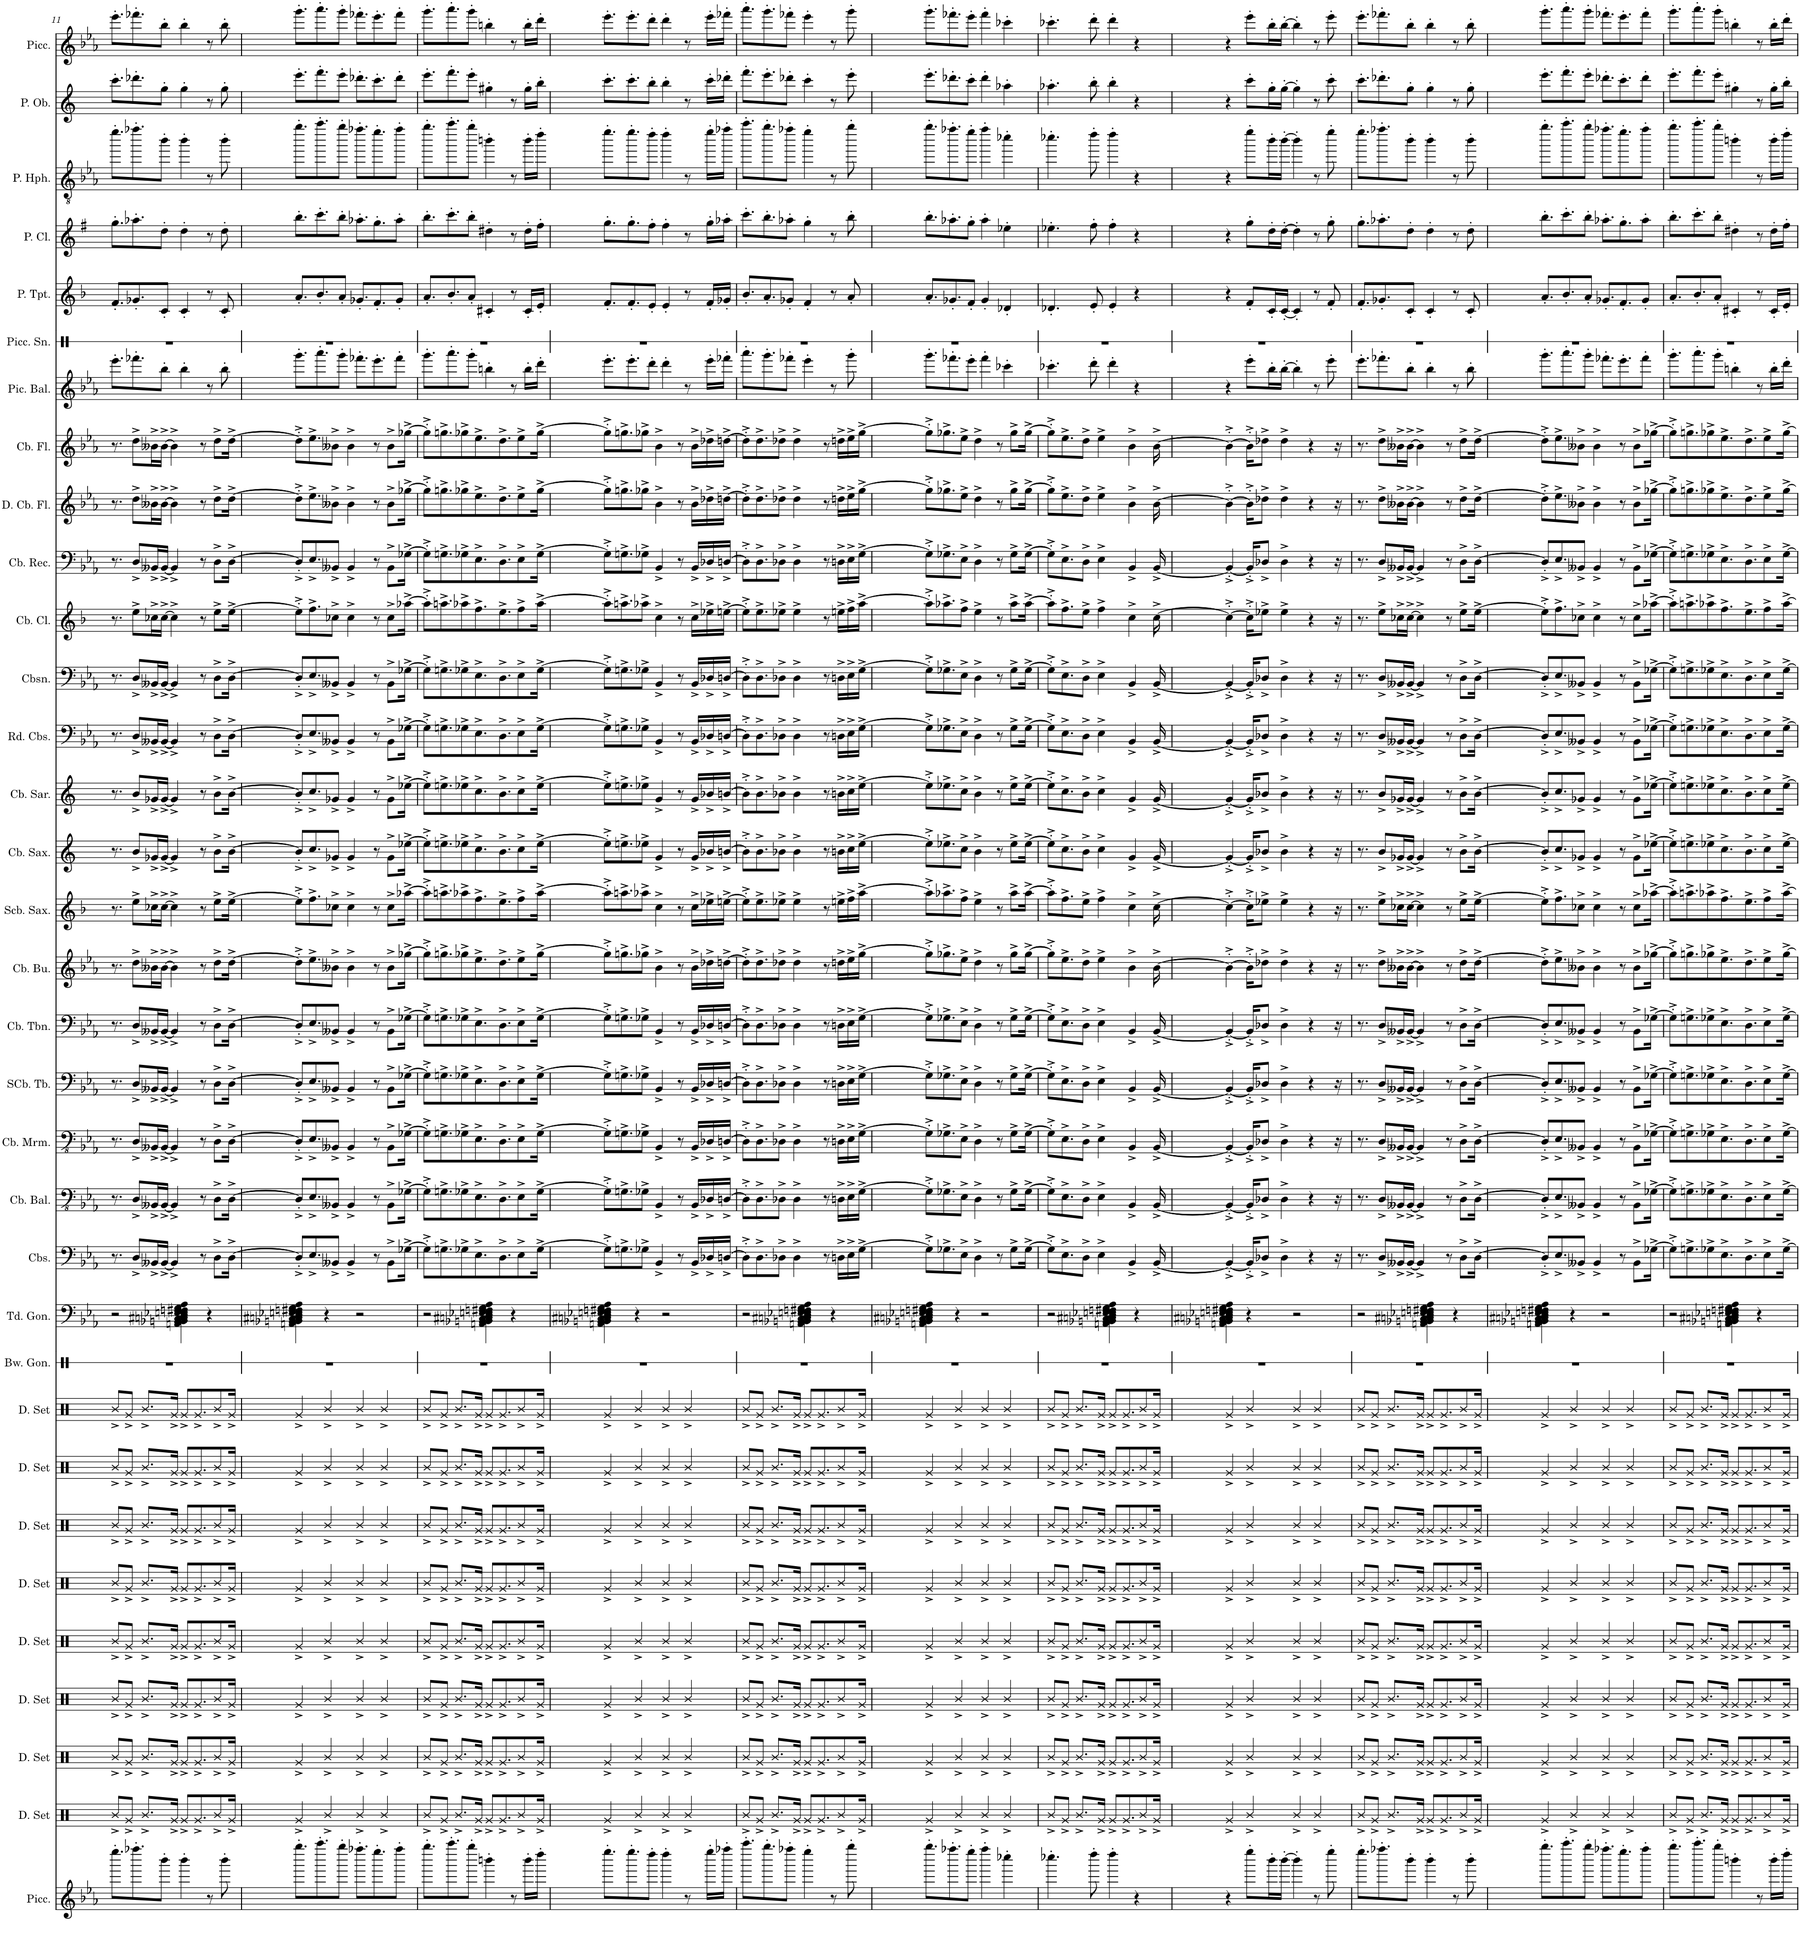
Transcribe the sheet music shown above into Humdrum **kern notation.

**kern	**kern	**kern	**kern	**kern	**kern	**kern	**kern	**kern	**kern	**kern	**kern	**kern	**kern	**kern	**kern	**kern	**kern	**kern	**kern	**kern	**kern	**kern	**kern	**kern	**kern	**kern	**kern	**kern	**kern	**kern	**kern	**kern
*part33	*part32	*part31	*part30	*part29	*part28	*part27	*part26	*part25	*part24	*part23	*part22	*part21	*part20	*part19	*part18	*part17	*part16	*part15	*part14	*part13	*part12	*part11	*part10	*part9	*part8	*part7	*part6	*part5	*part4	*part3	*part2	*part1
*staff33	*staff32	*staff31	*staff30	*staff29	*staff28	*staff27	*staff26	*staff25	*staff24	*staff23	*staff22	*staff21	*staff20	*staff19	*staff18	*staff17	*staff16	*staff15	*staff14	*staff13	*staff12	*staff11	*staff10	*staff9	*staff8	*staff7	*staff6	*staff5	*staff4	*staff3	*staff2	*staff1
*I"Piccolo	*I"Drumset	*I"Drumset	*I"Drumset	*I"Drumset	*I"Drumset	*I"Drumset	*I"Drumset	*I"Drumset	*I"Bowl Gongs	*I"Tuned Gongs	*I"Contrabasses	*I"Contrabass Balalaika	*I"Contrabass Marimba	*I"Sub-Contrabass Tuba	*I"Contrabass Trombone	*I"Contrabass Bugle	*I"Subcontrabass Saxophone	*I"Contrabass Saxophone	*I"Contrabass Sarrusophone	*I"Reed Contrabass	*I"Contrabassoon	*I"Contrabass Clarinet	*I"Contrabass Recorder	*I"Double Contrabass Flute	*I"Contrabass Flute	*I"Piccolo Balalaika	*I"Piccolo Snare	*I"Piccolo Trumpet	*I"Piccolo Clarinet	*I"Piccolo Heckelphone	*I"Piccolo Oboe	*I"Piccolo
*I'Picc.	*I'D. Set	*I'D. Set	*I'D. Set	*I'D. Set	*I'D. Set	*I'D. Set	*I'D. Set	*I'D. Set	*I'Bw. Gon.	*I'Td. Gon.	*I'Cbs.	*I'Cb. Bal.	*I'Cb. Mrm.	*I'SCb. Tb.	*I'Cb. Tbn.	*I'Cb. Bu.	*I'Scb. Sax.	*I'Cb. Sax.	*I'Cb. Sar.	*I'Rd. Cbs.	*I'Cbsn.	*I'Cb. Cl.	*I'Cb. Rec.	*I'D. Cb. Fl.	*I'Cb. Fl.	*I'Pic. Bal.	*I'Picc. Sn.	*I'P. Tpt.	*I'P. Cl.	*I'P. Hph.	*I'P. Ob.	*I'Picc.
!!LO:PB:g=z
*clefG2	*clefX	*clefX	*clefX	*clefX	*clefX	*clefX	*clefX	*clefX	*clefX	*clefF4	*clefF4	*clefFv4	*clefFv4	*clefF4	*clefF4	*clefG2	*clefG2	*clefG2	*clefG2	*clefF4	*clefF4	*clefG2	*clefF4	*clefG2	*clefG2	*clefG2	*clefX	*clefG2	*clefG2	*clefGv2	*clefG2	*clefG2
*Trd-7c-12	*	*	*	*	*	*	*	*	*	*	*Trd7c12	*	*	*	*	*Trd14c24	*Trd12c21	*Trd12c21	*Trd12c21	*Trd7c12	*Trd7c12	*Trd1c2	*	*Trd21c36	*Trd14c24	*	*	*Trd1c2	*Trd1c2	*	*Trd-2c-3	*Trd-7c-12
*k[b-e-a-]	*k[]	*k[]	*k[]	*k[]	*k[]	*k[]	*k[]	*k[]	*k[]	*k[b-e-a-]	*k[b-e-a-]	*k[b-e-a-]	*k[b-e-a-]	*k[b-e-a-]	*k[b-e-a-]	*k[b-e-a-]	*k[b-]	*k[]	*k[]	*k[b-e-a-]	*k[b-e-a-]	*k[b-]	*k[b-e-a-]	*k[b-e-a-]	*k[b-e-a-]	*k[b-e-a-]	*k[]	*k[b-]	*k[f#]	*k[b-e-a-]	*k[]	*k[b-e-a-]
*M4/4	*M4/4	*M4/4	*M4/4	*M4/4	*M4/4	*M4/4	*M4/4	*M4/4	*M4/4	*M4/4	*M4/4	*M4/4	*M4/4	*M4/4	*M4/4	*M4/4	*M4/4	*M4/4	*M4/4	*M4/4	*M4/4	*M4/4	*M4/4	*M4/4	*M4/4	*M4/4	*M4/4	*M4/4	*M4/4	*M4/4	*M4/4	*M4/4
=11	=11	=11	=11	=11	=11	=11	=11	=11	=11	=11	=11	=11	=11	=11	=11	=11	=11	=11	=11	=11	=11	=11	=11	=11	=11	=11	=11	=11	=11	=11	=11	=11
8.eeee-'\L	8R^/L	8R^/L	8R^/L	8R^/L	8R^/L	8R^/L	8R^/L	8R^/L	1r	2r	8.r	8.r	8.r	8.r	8.r	8.r	8.r	8.r	8.r	8.r	8.r	8.r	8.r	8.r	8.r	8.eee-'\L	1r	8.f'/L	8.gg'\L	8.eee-'\L	8.ccc'\L	8.eee-'\L
.	8Rg^/J	8Rg^/J	8Rg^/J	8Rg^/J	8Rg^/J	8Rg^/J	8Rg^/J	8Rg^/J	.	.	.	.	.	.	.	.	.	.	.	.	.	.	.	.	.	.	.	.	.	.	.	.
8.ffff-X'\	.	.	.	.	.	.	.	.	.	.	8D^/L	8DD^/L	8DD^/L	8D^/L	8D^/L	8dd^\L	8ee^\L	8b^/L	8b^/L	8D^/L	8D^/L	8ee^\L	8D^/L	8dd^\L	8dd^\L	8.fff-X'\	.	8.g-X'/	8.aa-X'\	8.fff-X'\	8.ddd-X'\	8.fff-X'\
.	8.R^/L	8.R^/L	8.R^/L	8.R^/L	8.R^/L	8.R^/L	8.R^/L	8.R^/L	.	.	.	.	.	.	.	.	.	.	.	.	.	.	.	.	.	.	.	.	.	.	.	.
.	.	.	.	.	.	.	.	.	.	.	16BB--X^/L	16BBB--X^/L	16BBB--X^/L	16BB--X^/L	16BB--X^/L	16b--X^\L	16cc-X^\L	16g-X^/L	16g-X^/L	16BB--X^/L	16BB--X^/L	16cc-X^\L	16BB--X^/L	16b--X^\L	16b--X^\L	.	.	.	.	.	.	.
8bbb-'\J	.	.	.	.	.	.	.	.	.	.	[16BB--^/JJ	[16BBB--^/JJ	[16BBB--^/JJ	[16BB--^/JJ	[16BB--^/JJ	[16b--^\JJ	[16cc-^\JJ	[16g-^/JJ	[16g-^/JJ	[16BB--^/JJ	[16BB--^/JJ	[16cc-^\JJ	[16BB--^/JJ	[16b--^\JJ	[16b--^\JJ	8bb-'\J	.	8c'/J	8dd'\J	8bb-'\J	8gg'\J	8bb-'\J
.	16Rg^/Jk	16Rg^/Jk	16Rg^/Jk	16Rg^/Jk	16Rg^/Jk	16Rg^/Jk	16Rg^/Jk	16Rg^/Jk	.	.	4BB--^/]	4BBB--^/]	4BBB--^/]	4BB--^/]	4BB--^/]	4b--^\]	4cc-^\]	4g-^/]	4g-^/]	4BB--^/]	4BB--^/]	4cc-^\]	4BB--^/]	4b--^\]	4b--^\]	.	.	.	.	.	.	.
4bbb-'\	8Rg^/L	8Rg^/L	8Rg^/L	8Rg^/L	8Rg^/L	8Rg^/L	8Rg^/L	8Rg^/L	.	4AAn\ 4BB-X\ 4BBn\ 4Cn\ 4C#X\ 4D\ 4E-X\ 4En\ 4Fn\ 4F#X\ 4G\ 4A-\	.	.	.	.	.	.	.	.	.	.	.	.	.	.	.	4bb-'\	.	4c'/	4dd'\	4bb-'\	4gg'\	4bb-'\
.	8.Rg^/	8.Rg^/	8.Rg^/	8.Rg^/	8.Rg^/	8.Rg^/	8.Rg^/	8.Rg^/	.	.	.	.	.	.	.	.	.	.	.	.	.	.	.	.	.	.	.	.	.	.	.	.
.	.	.	.	.	.	.	.	.	.	.	8r	8r	8r	8r	8r	8r	8r	8r	8r	8r	8r	8r	8r	8r	8r	.	.	.	.	.	.	.
8r	.	.	.	.	.	.	.	.	.	4r	.	.	.	.	.	.	.	.	.	.	.	.	.	.	.	8r	.	8r	8r	8r	8r	8r
.	8R^/	8R^/	8R^/	8R^/	8R^/	8R^/	8R^/	8R^/	.	.	8D^\L	8DD^\L	8DD^\L	8D^\L	8D^\L	8dd^\L	8ee^\L	8b^\L	8b^\L	8D^\L	8D^\L	8ee^\L	8D^\L	8dd^\L	8dd^\L	.	.	.	.	.	.	.
8bbb-'\	.	.	.	.	.	.	.	.	.	.	.	.	.	.	.	.	.	.	.	.	.	.	.	.	.	8bb-'\	.	8c'/	8dd'\	8bb-'\	8gg'\	8bb-'\
.	16Rg^/Jk	16Rg^/Jk	16Rg^/Jk	16Rg^/Jk	16Rg^/Jk	16Rg^/Jk	16Rg^/Jk	16Rg^/Jk	.	.	[16D^\Jk	[16DD^\Jk	[16DD^\Jk	[16D^\Jk	[16D^\Jk	[16dd^\Jk	[16ee^\Jk	[16b^\Jk	[16b^\Jk	[16D^\Jk	[16D^\Jk	[16ee^\Jk	[16D^\Jk	[16dd^\Jk	[16dd^\Jk	.	.	.	.	.	.	.
=12	=12	=12	=12	=12	=12	=12	=12	=12	=12	=12	=12	=12	=12	=12	=12	=12	=12	=12	=12	=12	=12	=12	=12	=12	=12	=12	=12	=12	=12	=12	=12	=12
8.gggg'\L	4Rg^/	4Rg^/	4Rg^/	4Rg^/	4Rg^/	4Rg^/	4Rg^/	4Rg^/	1r	4AAn\ 4BB-X\ 4BBn\ 4Cn\ 4C#X\ 4D\ 4E-X\ 4En\ 4Fn\ 4F#X\ 4G\ 4A-\	8D'^/L]	8DD'^/L]	8DD'^/L]	8D'^/L]	8D'^/L]	8dd'^\L]	8ee'^\L]	8b'^/L]	8b'^/L]	8D'^/L]	8D'^/L]	8ee'^\L]	8D'^/L]	8dd'^\L]	8dd'^\L]	8.ggg'\L	1r	8.a'/L	8.bb'\L	8.ggg'\L	8.eee'\L	8.ggg'\L
.	.	.	.	.	.	.	.	.	.	.	8.E-^/	8.EE-^/	8.EE-^/	8.E-^/	8.E-^/	8.ee-^\	8.ff^\	8.cc^/	8.cc^/	8.E-^/	8.E-^/	8.ff^\	8.E-^/	8.ee-^\	8.ee-^\	.	.	.	.	.	.	.
8.aaaa-'\	.	.	.	.	.	.	.	.	.	.	.	.	.	.	.	.	.	.	.	.	.	.	.	.	.	8.aaa-'\	.	8.b-'/	8.ccc'\	8.aaa-'\	8.fff'\	8.aaa-'\
.	4R^/	4R^/	4R^/	4R^/	4R^/	4R^/	4R^/	4R^/	.	4r	.	.	.	.	.	.	.	.	.	.	.	.	.	.	.	.	.	.	.	.	.	.
.	.	.	.	.	.	.	.	.	.	.	8BB--X^/J	8BBB--X^/J	8BBB--X^/J	8BB--X^/J	8BB--X^/J	8b--X^\J	8cc-X^\J	8g-X^/J	8g-X^/J	8BB--X^/J	8BB--X^/J	8cc-X^\J	8BB--X^/J	8b--X^\J	8b--X^\J	.	.	.	.	.	.	.
8gggg'\J	.	.	.	.	.	.	.	.	.	.	.	.	.	.	.	.	.	.	.	.	.	.	.	.	.	8ggg'\J	.	8a'/J	8bb'\J	8ggg'\J	8eee'\J	8ggg'\J
.	.	.	.	.	.	.	.	.	.	.	4BB--^/	4BBB--^/	4BBB--^/	4BB--^/	4BB--^/	4b--^\	4cc-^\	4g-^/	4g-^/	4BB--^/	4BB--^/	4cc-^\	4BB--^/	4b--^\	4b--^\	.	.	.	.	.	.	.
8.ffff-X'\L	4R^/	4R^/	4R^/	4R^/	4R^/	4R^/	4R^/	4R^/	.	2r	.	.	.	.	.	.	.	.	.	.	.	.	.	.	.	8.fff-X'\L	.	8.g-X'/L	8.aa-X'\L	8.fff-X'\L	8.ddd-X'\L	8.fff-X'\L
8.eeee-'\	.	.	.	.	.	.	.	.	.	.	8r	8r	8r	8r	8r	8r	8r	8r	8r	8r	8r	8r	8r	8r	8r	8.eee-'\	.	8.f'/	8.gg'\	8.eee-'\	8.ccc'\	8.eee-'\
.	4R^/	4R^/	4R^/	4R^/	4R^/	4R^/	4R^/	4R^/	.	.	.	.	.	.	.	.	.	.	.	.	.	.	.	.	.	.	.	.	.	.	.	.
.	.	.	.	.	.	.	.	.	.	.	8BB--^\L	8BBB--^\L	8BBB--^\L	8BB--^\L	8BB--^\L	8b--^\L	8cc-^\L	8g-^\L	8g-^\L	8BB--^\L	8BB--^\L	8cc-^\L	8BB--^\L	8b--^\L	8b--^\L	.	.	.	.	.	.	.
8ffff-'\J	.	.	.	.	.	.	.	.	.	.	.	.	.	.	.	.	.	.	.	.	.	.	.	.	.	8fff-'\J	.	8g-'/J	8aa-'\J	8fff-'\J	8ddd-'\J	8fff-'\J
.	.	.	.	.	.	.	.	.	.	.	[16G-X^\Jk	[16GG-X^\Jk	[16GG-X^\Jk	[16G-X^\Jk	[16G-X^\Jk	[16gg-X^\Jk	[16aa-X^\Jk	[16ee-X^\Jk	[16ee-X^\Jk	[16G-X^\Jk	[16G-X^\Jk	[16aa-X^\Jk	[16G-X^\Jk	[16gg-X^\Jk	[16gg-X^\Jk	.	.	.	.	.	.	.
=13	=13	=13	=13	=13	=13	=13	=13	=13	=13	=13	=13	=13	=13	=13	=13	=13	=13	=13	=13	=13	=13	=13	=13	=13	=13	=13	=13	=13	=13	=13	=13	=13
8.gggg'\L	8R^/L	8R^/L	8R^/L	8R^/L	8R^/L	8R^/L	8R^/L	8R^/L	1r	2r	8G-'^\L]	8GG-'^\L]	8GG-'^\L]	8G-'^\L]	8G-'^\L]	8gg-'^\L]	8aa-'^\L]	8ee-'^\L]	8ee-'^\L]	8G-'^\L]	8G-'^\L]	8aa-'^\L]	8G-'^\L]	8gg-'^\L]	8gg-'^\L]	8.ggg'\L	1r	8.a'/L	8.bb'\L	8.ggg'\L	8.eee'\L	8.ggg'\L
.	8Rg^/J	8Rg^/J	8Rg^/J	8Rg^/J	8Rg^/J	8Rg^/J	8Rg^/J	8Rg^/J	.	.	8.Gn^\	8.GGn^\	8.GGn^\	8.Gn^\	8.Gn^\	8.ggn^\	8.aan^\	8.een^\	8.een^\	8.Gn^\	8.Gn^\	8.aan^\	8.Gn^\	8.ggn^\	8.ggn^\	.	.	.	.	.	.	.
8.aaaa-'\	.	.	.	.	.	.	.	.	.	.	.	.	.	.	.	.	.	.	.	.	.	.	.	.	.	8.aaa-'\	.	8.b-'/	8.ccc'\	8.aaa-'\	8.fff'\	8.aaa-'\
.	8.R^/L	8.R^/L	8.R^/L	8.R^/L	8.R^/L	8.R^/L	8.R^/L	8.R^/L	.	.	.	.	.	.	.	.	.	.	.	.	.	.	.	.	.	.	.	.	.	.	.	.
.	.	.	.	.	.	.	.	.	.	.	8G-X^\	8GG-X^\	8GG-X^\	8G-X^\	8G-X^\	8gg-X^\	8aa-X^\	8ee-X^\	8ee-X^\	8G-X^\	8G-X^\	8aa-X^\	8G-X^\	8gg-X^\	8gg-X^\	.	.	.	.	.	.	.
8gggg'\J	.	.	.	.	.	.	.	.	.	.	.	.	.	.	.	.	.	.	.	.	.	.	.	.	.	8ggg'\J	.	8a'/J	8bb'\J	8ggg'\J	8eee'\J	8ggg'\J
.	16Rg^/Jk	16Rg^/Jk	16Rg^/Jk	16Rg^/Jk	16Rg^/Jk	16Rg^/Jk	16Rg^/Jk	16Rg^/Jk	.	.	8.E-^\	8.EE-^\	8.EE-^\	8.E-^\	8.E-^\	8.ee-^\	8.ff^\	8.cc^\	8.cc^\	8.E-^\	8.E-^\	8.ff^\	8.E-^\	8.ee-^\	8.ee-^\	.	.	.	.	.	.	.
4bbbn'\	8Rg^/L	8Rg^/L	8Rg^/L	8Rg^/L	8Rg^/L	8Rg^/L	8Rg^/L	8Rg^/L	.	4AAn\ 4BB-X\ 4BBn\ 4Cn\ 4C#X\ 4D\ 4E-X\ 4En\ 4Fn\ 4F#X\ 4G\ 4A-\	.	.	.	.	.	.	.	.	.	.	.	.	.	.	.	4bbn'\	.	4c#X'/	4dd#X'\	4bbn'\	4gg#X'\	4bbn'\
.	8.Rg^/	8.Rg^/	8.Rg^/	8.Rg^/	8.Rg^/	8.Rg^/	8.Rg^/	8.Rg^/	.	.	8.D^\	8.DD^\	8.DD^\	8.D^\	8.D^\	8.dd^\	8.ee^\	8.b^\	8.b^\	8.D^\	8.D^\	8.ee^\	8.D^\	8.dd^\	8.dd^\	.	.	.	.	.	.	.
8r	.	.	.	.	.	.	.	.	.	4r	.	.	.	.	.	.	.	.	.	.	.	.	.	.	.	8r	.	8r	8r	8r	8r	8r
.	8R^/	8R^/	8R^/	8R^/	8R^/	8R^/	8R^/	8R^/	.	.	8E-^\	8EE-^\	8EE-^\	8E-^\	8E-^\	8ee-^\	8ff^\	8cc^\	8cc^\	8E-^\	8E-^\	8ff^\	8E-^\	8ee-^\	8ee-^\	.	.	.	.	.	.	.
16bbb'\LL	.	.	.	.	.	.	.	.	.	.	.	.	.	.	.	.	.	.	.	.	.	.	.	.	.	16bb'\LL	.	16c#'/LL	16dd#'\LL	16bb'\LL	16gg#'\LL	16bb'\LL
16dddd'\JJ	16Rg^/Jk	16Rg^/Jk	16Rg^/Jk	16Rg^/Jk	16Rg^/Jk	16Rg^/Jk	16Rg^/Jk	16Rg^/Jk	.	.	[16G-^\Jk	[16GG-^\Jk	[16GG-^\Jk	[16G-^\Jk	[16G-^\Jk	[16gg-^\Jk	[16aa-^\Jk	[16ee-^\Jk	[16ee-^\Jk	[16G-^\Jk	[16G-^\Jk	[16aa-^\Jk	[16G-^\Jk	[16gg-^\Jk	[16gg-^\Jk	16ddd'\JJ	.	16e'/JJ	16ff#'\JJ	16ddd'\JJ	16bb'\JJ	16ddd'\JJ
=14	=14	=14	=14	=14	=14	=14	=14	=14	=14	=14	=14	=14	=14	=14	=14	=14	=14	=14	=14	=14	=14	=14	=14	=14	=14	=14	=14	=14	=14	=14	=14	=14
8.eeee-'\L	4Rg^/	4Rg^/	4Rg^/	4Rg^/	4Rg^/	4Rg^/	4Rg^/	4Rg^/	1r	4AAn\ 4BB-X\ 4BBn\ 4Cn\ 4C#X\ 4D\ 4E-X\ 4En\ 4Fn\ 4F#X\ 4G\ 4A-\	8G-'^\L]	8GG-'^\L]	8GG-'^\L]	8G-'^\L]	8G-'^\L]	8gg-'^\L]	8aa-'^\L]	8ee-'^\L]	8ee-'^\L]	8G-'^\L]	8G-'^\L]	8aa-'^\L]	8G-'^\L]	8gg-'^\L]	8gg-'^\L]	8.eee-'\L	1r	8.f'/L	8.gg'\L	8.eee-'\L	8.ccc'\L	8.eee-'\L
.	.	.	.	.	.	.	.	.	.	.	8.Gn^\	8.GGn^\	8.GGn^\	8.Gn^\	8.Gn^\	8.ggn^\	8.aan^\	8.een^\	8.een^\	8.Gn^\	8.Gn^\	8.aan^\	8.Gn^\	8.ggn^\	8.ggn^\	.	.	.	.	.	.	.
8.eeee-'\	.	.	.	.	.	.	.	.	.	.	.	.	.	.	.	.	.	.	.	.	.	.	.	.	.	8.eee-'\	.	8.f'/	8.gg'\	8.eee-'\	8.ccc'\	8.eee-'\
.	4R^/	4R^/	4R^/	4R^/	4R^/	4R^/	4R^/	4R^/	.	4r	.	.	.	.	.	.	.	.	.	.	.	.	.	.	.	.	.	.	.	.	.	.
.	.	.	.	.	.	.	.	.	.	.	8G-X^\J	8GG-X^\J	8GG-X^\J	8G-X^\J	8G-X^\J	8gg-X^\J	8aa-X^\J	8ee-X^\J	8ee-X^\J	8G-X^\J	8G-X^\J	8aa-X^\J	8G-X^\J	8gg-X^\J	8gg-X^\J	.	.	.	.	.	.	.
8dddd'\J	.	.	.	.	.	.	.	.	.	.	.	.	.	.	.	.	.	.	.	.	.	.	.	.	.	8ddd'\J	.	8e'/J	8ff#'\J	8ddd'\J	8bb'\J	8ddd'\J
.	.	.	.	.	.	.	.	.	.	.	4BB-^/	4BBB-^/	4BBB-^/	4BB-^/	4BB-^/	4b-^\	4cc^\	4g^/	4g^/	4BB-^/	4BB-^/	4cc^\	4BB-^/	4b-^\	4b-^\	.	.	.	.	.	.	.
4dddd'\	4R^/	4R^/	4R^/	4R^/	4R^/	4R^/	4R^/	4R^/	.	2r	.	.	.	.	.	.	.	.	.	.	.	.	.	.	.	4ddd'\	.	4e'/	4ff#'\	4ddd'\	4bb'\	4ddd'\
.	.	.	.	.	.	.	.	.	.	.	8r	8r	8r	8r	8r	8r	8r	8r	8r	8r	8r	8r	8r	8r	8r	.	.	.	.	.	.	.
8r	4R^/	4R^/	4R^/	4R^/	4R^/	4R^/	4R^/	4R^/	.	.	.	.	.	.	.	.	.	.	.	.	.	.	.	.	.	8r	.	8r	8r	8r	8r	8r
.	.	.	.	.	.	.	.	.	.	.	16BB-^/LL	16BBB-^/LL	16BBB-^/LL	16BB-^/LL	16BB-^/LL	16b-^\LL	16cc^\LL	16g^/LL	16g^/LL	16BB-^/LL	16BB-^/LL	16cc^\LL	16BB-^/LL	16b-^\LL	16b-^\LL	.	.	.	.	.	.	.
16eeee-'\LL	.	.	.	.	.	.	.	.	.	.	16D-X^/	16DD-X^/	16DD-X^/	16D-X^/	16D-X^/	16dd-X^\	16ee-X^\	16b-X^/	16b-X^/	16D-X^/	16D-X^/	16ee-X^\	16D-X^/	16dd-X^\	16dd-X^\	16eee-'\LL	.	16f'/LL	16gg'\LL	16eee-'\LL	16ccc'\LL	16eee-'\LL
16ffff-X'\JJ	.	.	.	.	.	.	.	.	.	.	[16Dn^/JJ	[16DDn^/JJ	[16DDn^/JJ	[16Dn^/JJ	[16Dn^/JJ	[16ddn^\JJ	[16een^\JJ	[16bn^/JJ	[16bn^/JJ	[16Dn^/JJ	[16Dn^/JJ	[16een^\JJ	[16Dn^/JJ	[16ddn^\JJ	[16ddn^\JJ	16fff-X'\JJ	.	16g-X'/JJ	16aa-X'\JJ	16fff-X'\JJ	16ddd-X'\JJ	16fff-X'\JJ
=15	=15	=15	=15	=15	=15	=15	=15	=15	=15	=15	=15	=15	=15	=15	=15	=15	=15	=15	=15	=15	=15	=15	=15	=15	=15	=15	=15	=15	=15	=15	=15	=15
8.aaaa-'\L	8R^/L	8R^/L	8R^/L	8R^/L	8R^/L	8R^/L	8R^/L	8R^/L	1r	2r	8D'^\L]	8DD'^\L]	8DD'^\L]	8D'^\L]	8D'^\L]	8dd'^\L]	8ee'^\L]	8b'^\L]	8b'^\L]	8D'^\L]	8D'^\L]	8ee'^\L]	8D'^\L]	8dd'^\L]	8dd'^\L]	8.aaa-'\L	1r	8.b-'/L	8.ccc'\L	8.aaa-'\L	8.fff'\L	8.aaa-'\L
.	8Rg^/J	8Rg^/J	8Rg^/J	8Rg^/J	8Rg^/J	8Rg^/J	8Rg^/J	8Rg^/J	.	.	8.D^\	8.DD^\	8.DD^\	8.D^\	8.D^\	8.dd^\	8.ee^\	8.b^\	8.b^\	8.D^\	8.D^\	8.ee^\	8.D^\	8.dd^\	8.dd^\	.	.	.	.	.	.	.
8.gggg'\	.	.	.	.	.	.	.	.	.	.	.	.	.	.	.	.	.	.	.	.	.	.	.	.	.	8.ggg'\	.	8.a'/	8.bb'\	8.ggg'\	8.eee'\	8.ggg'\
.	8.R^/L	8.R^/L	8.R^/L	8.R^/L	8.R^/L	8.R^/L	8.R^/L	8.R^/L	.	.	.	.	.	.	.	.	.	.	.	.	.	.	.	.	.	.	.	.	.	.	.	.
.	.	.	.	.	.	.	.	.	.	.	8D-X^\J	8DD-X^\J	8DD-X^\J	8D-X^\J	8D-X^\J	8dd-X^\J	8ee-X^\J	8b-X^\J	8b-X^\J	8D-X^\J	8D-X^\J	8ee-X^\J	8D-X^\J	8dd-X^\J	8dd-X^\J	.	.	.	.	.	.	.
8ffff-X'\J	.	.	.	.	.	.	.	.	.	.	.	.	.	.	.	.	.	.	.	.	.	.	.	.	.	8fff-X'\J	.	8g-X'/J	8aa-X'\J	8fff-X'\J	8ddd-X'\J	8fff-X'\J
.	16Rg^/Jk	16Rg^/Jk	16Rg^/Jk	16Rg^/Jk	16Rg^/Jk	16Rg^/Jk	16Rg^/Jk	16Rg^/Jk	.	.	4D-^\	4DD-^\	4DD-^\	4D-^\	4D-^\	4dd-^\	4ee-^\	4b-^\	4b-^\	4D-^\	4D-^\	4ee-^\	4D-^\	4dd-^\	4dd-^\	.	.	.	.	.	.	.
4eeee-'\	8Rg^/L	8Rg^/L	8Rg^/L	8Rg^/L	8Rg^/L	8Rg^/L	8Rg^/L	8Rg^/L	.	4AAn\ 4BB-X\ 4BBn\ 4Cn\ 4C#X\ 4D\ 4E-X\ 4En\ 4Fn\ 4F#X\ 4G\ 4A-\	.	.	.	.	.	.	.	.	.	.	.	.	.	.	.	4eee-'\	.	4f'/	4gg'\	4eee-'\	4ccc'\	4eee-'\
.	8.Rg^/	8.Rg^/	8.Rg^/	8.Rg^/	8.Rg^/	8.Rg^/	8.Rg^/	8.Rg^/	.	.	.	.	.	.	.	.	.	.	.	.	.	.	.	.	.	.	.	.	.	.	.	.
.	.	.	.	.	.	.	.	.	.	.	8r	8r	8r	8r	8r	8r	8r	8r	8r	8r	8r	8r	8r	8r	8r	.	.	.	.	.	.	.
8r	.	.	.	.	.	.	.	.	.	4r	.	.	.	.	.	.	.	.	.	.	.	.	.	.	.	8r	.	8r	8r	8r	8r	8r
.	8R^/	8R^/	8R^/	8R^/	8R^/	8R^/	8R^/	8R^/	.	.	16Dn^\LL	16DDn^\LL	16DDn^\LL	16Dn^\LL	16Dn^\LL	16ddn^\LL	16een^\LL	16bn^\LL	16bn^\LL	16Dn^\LL	16Dn^\LL	16een^\LL	16Dn^\LL	16ddn^\LL	16ddn^\LL	.	.	.	.	.	.	.
8gggg'\	.	.	.	.	.	.	.	.	.	.	16E-^\	16EE-^\	16EE-^\	16E-^\	16E-^\	16ee-^\	16ff^\	16cc^\	16cc^\	16E-^\	16E-^\	16ff^\	16E-^\	16ee-^\	16ee-^\	8ggg'\	.	8a'/	8bb'\	8ggg'\	8eee'\	8ggg'\
.	16Rg^/Jk	16Rg^/Jk	16Rg^/Jk	16Rg^/Jk	16Rg^/Jk	16Rg^/Jk	16Rg^/Jk	16Rg^/Jk	.	.	[16G^\JJ	[16GG^\JJ	[16GG^\JJ	[16G^\JJ	[16G^\JJ	[16gg^\JJ	[16aa^\JJ	[16ee^\JJ	[16ee^\JJ	[16G^\JJ	[16G^\JJ	[16aa^\JJ	[16G^\JJ	[16gg^\JJ	[16gg^\JJ	.	.	.	.	.	.	.
=16	=16	=16	=16	=16	=16	=16	=16	=16	=16	=16	=16	=16	=16	=16	=16	=16	=16	=16	=16	=16	=16	=16	=16	=16	=16	=16	=16	=16	=16	=16	=16	=16
8.gggg'\L	4Rg^/	4Rg^/	4Rg^/	4Rg^/	4Rg^/	4Rg^/	4Rg^/	4Rg^/	1r	4AAn\ 4BB-X\ 4BBn\ 4Cn\ 4C#X\ 4D\ 4E-X\ 4En\ 4Fn\ 4F#X\ 4G\ 4A-\	8G'^\L]	8GG'^\L]	8GG'^\L]	8G'^\L]	8G'^\L]	8gg'^\L]	8aa'^\L]	8ee'^\L]	8ee'^\L]	8G'^\L]	8G'^\L]	8aa'^\L]	8G'^\L]	8gg'^\L]	8gg'^\L]	8.ggg'\L	1r	8.a'/L	8.bb'\L	8.ggg'\L	8.eee'\L	8.ggg'\L
.	.	.	.	.	.	.	.	.	.	.	8.G-X^\	8.GG-X^\	8.GG-X^\	8.G-X^\	8.G-X^\	8.gg-X^\	8.aa-X^\	8.ee-X^\	8.ee-X^\	8.G-X^\	8.G-X^\	8.aa-X^\	8.G-X^\	8.gg-X^\	8.gg-X^\	.	.	.	.	.	.	.
8.ffff-X'\	.	.	.	.	.	.	.	.	.	.	.	.	.	.	.	.	.	.	.	.	.	.	.	.	.	8.fff-X'\	.	8.g-X'/	8.aa-X'\	8.fff-X'\	8.ddd-X'\	8.fff-X'\
.	4R^/	4R^/	4R^/	4R^/	4R^/	4R^/	4R^/	4R^/	.	4r	.	.	.	.	.	.	.	.	.	.	.	.	.	.	.	.	.	.	.	.	.	.
.	.	.	.	.	.	.	.	.	.	.	8E-^\J	8EE-^\J	8EE-^\J	8E-^\J	8E-^\J	8ee-^\J	8ff^\J	8cc^\J	8cc^\J	8E-^\J	8E-^\J	8ff^\J	8E-^\J	8ee-^\J	8ee-^\J	.	.	.	.	.	.	.
8eeee-'\J	.	.	.	.	.	.	.	.	.	.	.	.	.	.	.	.	.	.	.	.	.	.	.	.	.	8eee-'\J	.	8f'/J	8gg'\J	8eee-'\J	8ccc'\J	8eee-'\J
.	.	.	.	.	.	.	.	.	.	.	4D^\	4DD^\	4DD^\	4D^\	4D^\	4dd^\	4ee^\	4b^\	4b^\	4D^\	4D^\	4ee^\	4D^\	4dd^\	4dd^\	.	.	.	.	.	.	.
4ffff-'\	4R^/	4R^/	4R^/	4R^/	4R^/	4R^/	4R^/	4R^/	.	2r	.	.	.	.	.	.	.	.	.	.	.	.	.	.	.	4fff-'\	.	4g-'/	4aa-'\	4fff-'\	4ddd-'\	4fff-'\
.	.	.	.	.	.	.	.	.	.	.	8r	8r	8r	8r	8r	8r	8r	8r	8r	8r	8r	8r	8r	8r	8r	.	.	.	.	.	.	.
4cccc-X'\	4R^/	4R^/	4R^/	4R^/	4R^/	4R^/	4R^/	4R^/	.	.	.	.	.	.	.	.	.	.	.	.	.	.	.	.	.	4ccc-X'\	.	4d-X'/	4ee-X'\	4ccc-X'\	4aa-X'\	4ccc-X'\
.	.	.	.	.	.	.	.	.	.	.	8G-^\L	8GG-^\L	8GG-^\L	8G-^\L	8G-^\L	8gg-^\L	8aa-^\L	8ee-^\L	8ee-^\L	8G-^\L	8G-^\L	8aa-^\L	8G-^\L	8gg-^\L	8gg-^\L	.	.	.	.	.	.	.
.	.	.	.	.	.	.	.	.	.	.	[16G-^\Jk	[16GG-^\Jk	[16GG-^\Jk	[16G-^\Jk	[16G-^\Jk	[16gg-^\Jk	[16aa-^\Jk	[16ee-^\Jk	[16ee-^\Jk	[16G-^\Jk	[16G-^\Jk	[16aa-^\Jk	[16G-^\Jk	[16gg-^\Jk	[16gg-^\Jk	.	.	.	.	.	.	.
=17	=17	=17	=17	=17	=17	=17	=17	=17	=17	=17	=17	=17	=17	=17	=17	=17	=17	=17	=17	=17	=17	=17	=17	=17	=17	=17	=17	=17	=17	=17	=17	=17
4.cccc-X'\	8R^/L	8R^/L	8R^/L	8R^/L	8R^/L	8R^/L	8R^/L	8R^/L	1r	2r	8G-'^\L]	8GG-'^\L]	8GG-'^\L]	8G-'^\L]	8G-'^\L]	8gg-'^\L]	8aa-'^\L]	8ee-'^\L]	8ee-'^\L]	8G-'^\L]	8G-'^\L]	8aa-'^\L]	8G-'^\L]	8gg-'^\L]	8gg-'^\L]	4.ccc-X'\	1r	4.d-X'/	4.ee-X'\	4.ccc-X'\	4.aa-X'\	4.ccc-X'\
.	8Rg^/J	8Rg^/J	8Rg^/J	8Rg^/J	8Rg^/J	8Rg^/J	8Rg^/J	8Rg^/J	.	.	8.E-^\	8.EE-^\	8.EE-^\	8.E-^\	8.E-^\	8.ee-^\	8.ff^\	8.cc^\	8.cc^\	8.E-^\	8.E-^\	8.ff^\	8.E-^\	8.ee-^\	8.ee-^\	.	.	.	.	.	.	.
.	8.R^/L	8.R^/L	8.R^/L	8.R^/L	8.R^/L	8.R^/L	8.R^/L	8.R^/L	.	.	.	.	.	.	.	.	.	.	.	.	.	.	.	.	.	.	.	.	.	.	.	.
.	.	.	.	.	.	.	.	.	.	.	8D^\J	8DD^\J	8DD^\J	8D^\J	8D^\J	8dd^\J	8ee^\J	8b^\J	8b^\J	8D^\J	8D^\J	8ee^\J	8D^\J	8dd^\J	8dd^\J	.	.	.	.	.	.	.
8dddd'\	.	.	.	.	.	.	.	.	.	.	.	.	.	.	.	.	.	.	.	.	.	.	.	.	.	8ddd'\	.	8e'/	8ff#'\	8ddd'\	8bb'\	8ddd'\
.	16Rg^/Jk	16Rg^/Jk	16Rg^/Jk	16Rg^/Jk	16Rg^/Jk	16Rg^/Jk	16Rg^/Jk	16Rg^/Jk	.	.	4E-^\	4EE-^\	4EE-^\	4E-^\	4E-^\	4ee-^\	4ff^\	4cc^\	4cc^\	4E-^\	4E-^\	4ff^\	4E-^\	4ee-^\	4ee-^\	.	.	.	.	.	.	.
4dddd'\	8Rg^/L	8Rg^/L	8Rg^/L	8Rg^/L	8Rg^/L	8Rg^/L	8Rg^/L	8Rg^/L	.	4AAn\ 4BB-X\ 4BBn\ 4Cn\ 4C#X\ 4D\ 4E-X\ 4En\ 4Fn\ 4F#X\ 4G\ 4A-\	.	.	.	.	.	.	.	.	.	.	.	.	.	.	.	4ddd'\	.	4e'/	4ff#'\	4ddd'\	4bb'\	4ddd'\
.	8.Rg^/	8.Rg^/	8.Rg^/	8.Rg^/	8.Rg^/	8.Rg^/	8.Rg^/	8.Rg^/	.	.	.	.	.	.	.	.	.	.	.	.	.	.	.	.	.	.	.	.	.	.	.	.
.	.	.	.	.	.	.	.	.	.	.	4BB-^/	4BBB-^/	4BBB-^/	4BB-^/	4BB-^/	4b-^\	4cc^\	4g^/	4g^/	4BB-^/	4BB-^/	4cc^\	4BB-^/	4b-^\	4b-^\	.	.	.	.	.	.	.
4r	.	.	.	.	.	.	.	.	.	4r	.	.	.	.	.	.	.	.	.	.	.	.	.	.	.	4r	.	4r	4r	4r	4r	4r
.	8R^/	8R^/	8R^/	8R^/	8R^/	8R^/	8R^/	8R^/	.	.	.	.	.	.	.	.	.	.	.	.	.	.	.	.	.	.	.	.	.	.	.	.
.	16Rg^/Jk	16Rg^/Jk	16Rg^/Jk	16Rg^/Jk	16Rg^/Jk	16Rg^/Jk	16Rg^/Jk	16Rg^/Jk	.	.	[16BB-^/	[16BBB-^/	[16BBB-^/	[16BB-^/	[16BB-^/	[16b-^\	[16cc^\	[16g^/	[16g^/	[16BB-^/	[16BB-^/	[16cc^\	[16BB-^/	[16b-^\	[16b-^\	.	.	.	.	.	.	.
=18	=18	=18	=18	=18	=18	=18	=18	=18	=18	=18	=18	=18	=18	=18	=18	=18	=18	=18	=18	=18	=18	=18	=18	=18	=18	=18	=18	=18	=18	=18	=18	=18
4r	4Rg^/	4Rg^/	4Rg^/	4Rg^/	4Rg^/	4Rg^/	4Rg^/	4Rg^/	1r	4AAn\ 4BB-X\ 4BBn\ 4Cn\ 4C#X\ 4D\ 4E-X\ 4En\ 4Fn\ 4F#X\ 4G\ 4A-\	4BB-'^/_	4BBB-'^/_	4BBB-'^/_	4BB-'^/_	4BB-'^/_	4b-'^\_	4cc'^\_	4g'^/_	4g'^/_	4BB-'^/_	4BB-'^/_	4cc'^\_	4BB-'^/_	4b-'^\_	4b-'^\_	4r	1r	4r	4r	4r	4r	4r
8eeee-'\L	4R^/	4R^/	4R^/	4R^/	4R^/	4R^/	4R^/	4R^/	.	4r	16BB-'^/KL]	16BBB-'^/KL]	16BBB-'^/KL]	16BB-'^/KL]	16BB-'^/KL]	16b-'^\KL]	16cc'^\KL]	16g'^/KL]	16g'^/KL]	16BB-'^/KL]	16BB-'^/KL]	16cc'^\KL]	16BB-'^/KL]	16b-'^\KL]	16b-'^\KL]	8eee-'\L	.	8f'/L	8gg'\L	8eee-'\L	8ccc'\L	8eee-'\L
.	.	.	.	.	.	.	.	.	.	.	8D-X^/J	8DD-X^/J	8DD-X^/J	8D-X^/J	8D-X^/J	8dd-X^\J	8ee-X^\J	8b-X^/J	8b-X^/J	8D-X^/J	8D-X^/J	8ee-X^\J	8D-X^/J	8dd-X^\J	8dd-X^\J	.	.	.	.	.	.	.
16bbb-'\L	.	.	.	.	.	.	.	.	.	.	.	.	.	.	.	.	.	.	.	.	.	.	.	.	.	16bb-'\L	.	16c'/L	16dd'\L	16bb-'\L	16gg'\L	16bb-'\L
[16bbb-'\JJ	.	.	.	.	.	.	.	.	.	.	4D-^\	4DD-^\	4DD-^\	4D-^\	4D-^\	4dd-^\	4ee-^\	4b-^\	4b-^\	4D-^\	4D-^\	4ee-^\	4D-^\	4dd-^\	4dd-^\	[16bb-'\JJ	.	[16c'/JJ	[16dd'\JJ	[16bb-'\JJ	[16gg'\JJ	[16bb-'\JJ
4bbb-'\]	4R^/	4R^/	4R^/	4R^/	4R^/	4R^/	4R^/	4R^/	.	2r	.	.	.	.	.	.	.	.	.	.	.	.	.	.	.	4bb-'\]	.	4c'/]	4dd'\]	4bb-'\]	4gg'\]	4bb-'\]
.	.	.	.	.	.	.	.	.	.	.	4r	4r	4r	4r	4r	4r	4r	4r	4r	4r	4r	4r	4r	4r	4r	.	.	.	.	.	.	.
8r	4R^/	4R^/	4R^/	4R^/	4R^/	4R^/	4R^/	4R^/	.	.	.	.	.	.	.	.	.	.	.	.	.	.	.	.	.	8r	.	8r	8r	8r	8r	8r
8eeee-'\	.	.	.	.	.	.	.	.	.	.	.	.	.	.	.	.	.	.	.	.	.	.	.	.	.	8eee-'\	.	8f'/	8gg'\	8eee-'\	8ccc'\	8eee-'\
.	.	.	.	.	.	.	.	.	.	.	16r	16r	16r	16r	16r	16r	16r	16r	16r	16r	16r	16r	16r	16r	16r	.	.	.	.	.	.	.
=19	=19	=19	=19	=19	=19	=19	=19	=19	=19	=19	=19	=19	=19	=19	=19	=19	=19	=19	=19	=19	=19	=19	=19	=19	=19	=19	=19	=19	=19	=19	=19	=19
8.eeee-'\L	8R^/L	8R^/L	8R^/L	8R^/L	8R^/L	8R^/L	8R^/L	8R^/L	1r	2r	8.r	8.r	8.r	8.r	8.r	8.r	8.r	8.r	8.r	8.r	8.r	8.r	8.r	8.r	8.r	8.eee-'\L	1r	8.f'/L	8.gg'\L	8.eee-'\L	8.ccc'\L	8.eee-'\L
.	8Rg^/J	8Rg^/J	8Rg^/J	8Rg^/J	8Rg^/J	8Rg^/J	8Rg^/J	8Rg^/J	.	.	.	.	.	.	.	.	.	.	.	.	.	.	.	.	.	.	.	.	.	.	.	.
8.ffff-X'\	.	.	.	.	.	.	.	.	.	.	8D^/L	8DD^/L	8DD^/L	8D^/L	8D^/L	8dd^\L	8ee^\L	8b^/L	8b^/L	8D^/L	8D^/L	8ee^\L	8D^/L	8dd^\L	8dd^\L	8.fff-X'\	.	8.g-X'/	8.aa-X'\	8.fff-X'\	8.ddd-X'\	8.fff-X'\
.	8.R^/L	8.R^/L	8.R^/L	8.R^/L	8.R^/L	8.R^/L	8.R^/L	8.R^/L	.	.	.	.	.	.	.	.	.	.	.	.	.	.	.	.	.	.	.	.	.	.	.	.
.	.	.	.	.	.	.	.	.	.	.	16BB--X^/L	16BBB--X^/L	16BBB--X^/L	16BB--X^/L	16BB--X^/L	16b--X^\L	16cc-X^\L	16g-X^/L	16g-X^/L	16BB--X^/L	16BB--X^/L	16cc-X^\L	16BB--X^/L	16b--X^\L	16b--X^\L	.	.	.	.	.	.	.
8bbb-'\J	.	.	.	.	.	.	.	.	.	.	[16BB--^/JJ	[16BBB--^/JJ	[16BBB--^/JJ	[16BB--^/JJ	[16BB--^/JJ	[16b--^\JJ	[16cc-^\JJ	[16g-^/JJ	[16g-^/JJ	[16BB--^/JJ	[16BB--^/JJ	[16cc-^\JJ	[16BB--^/JJ	[16b--^\JJ	[16b--^\JJ	8bb-'\J	.	8c'/J	8dd'\J	8bb-'\J	8gg'\J	8bb-'\J
.	16Rg^/Jk	16Rg^/Jk	16Rg^/Jk	16Rg^/Jk	16Rg^/Jk	16Rg^/Jk	16Rg^/Jk	16Rg^/Jk	.	.	4BB--^/]	4BBB--^/]	4BBB--^/]	4BB--^/]	4BB--^/]	4b--^\]	4cc-^\]	4g-^/]	4g-^/]	4BB--^/]	4BB--^/]	4cc-^\]	4BB--^/]	4b--^\]	4b--^\]	.	.	.	.	.	.	.
4bbb-'\	8Rg^/L	8Rg^/L	8Rg^/L	8Rg^/L	8Rg^/L	8Rg^/L	8Rg^/L	8Rg^/L	.	4AAn\ 4BB-X\ 4BBn\ 4Cn\ 4C#X\ 4D\ 4E-X\ 4En\ 4Fn\ 4F#X\ 4G\ 4A-\	.	.	.	.	.	.	.	.	.	.	.	.	.	.	.	4bb-'\	.	4c'/	4dd'\	4bb-'\	4gg'\	4bb-'\
.	8.Rg^/	8.Rg^/	8.Rg^/	8.Rg^/	8.Rg^/	8.Rg^/	8.Rg^/	8.Rg^/	.	.	.	.	.	.	.	.	.	.	.	.	.	.	.	.	.	.	.	.	.	.	.	.
.	.	.	.	.	.	.	.	.	.	.	8r	8r	8r	8r	8r	8r	8r	8r	8r	8r	8r	8r	8r	8r	8r	.	.	.	.	.	.	.
8r	.	.	.	.	.	.	.	.	.	4r	.	.	.	.	.	.	.	.	.	.	.	.	.	.	.	8r	.	8r	8r	8r	8r	8r
.	8R^/	8R^/	8R^/	8R^/	8R^/	8R^/	8R^/	8R^/	.	.	8D^\L	8DD^\L	8DD^\L	8D^\L	8D^\L	8dd^\L	8ee^\L	8b^\L	8b^\L	8D^\L	8D^\L	8ee^\L	8D^\L	8dd^\L	8dd^\L	.	.	.	.	.	.	.
8bbb-'\	.	.	.	.	.	.	.	.	.	.	.	.	.	.	.	.	.	.	.	.	.	.	.	.	.	8bb-'\	.	8c'/	8dd'\	8bb-'\	8gg'\	8bb-'\
.	16Rg^/Jk	16Rg^/Jk	16Rg^/Jk	16Rg^/Jk	16Rg^/Jk	16Rg^/Jk	16Rg^/Jk	16Rg^/Jk	.	.	[16D^\Jk	[16DD^\Jk	[16DD^\Jk	[16D^\Jk	[16D^\Jk	[16dd^\Jk	[16ee^\Jk	[16b^\Jk	[16b^\Jk	[16D^\Jk	[16D^\Jk	[16ee^\Jk	[16D^\Jk	[16dd^\Jk	[16dd^\Jk	.	.	.	.	.	.	.
=20	=20	=20	=20	=20	=20	=20	=20	=20	=20	=20	=20	=20	=20	=20	=20	=20	=20	=20	=20	=20	=20	=20	=20	=20	=20	=20	=20	=20	=20	=20	=20	=20
8.gggg'\L	4Rg^/	4Rg^/	4Rg^/	4Rg^/	4Rg^/	4Rg^/	4Rg^/	4Rg^/	1r	4AAn\ 4BB-X\ 4BBn\ 4Cn\ 4C#X\ 4D\ 4E-X\ 4En\ 4Fn\ 4F#X\ 4G\ 4A-\	8D'^/L]	8DD'^/L]	8DD'^/L]	8D'^/L]	8D'^/L]	8dd'^\L]	8ee'^\L]	8b'^/L]	8b'^/L]	8D'^/L]	8D'^/L]	8ee'^\L]	8D'^/L]	8dd'^\L]	8dd'^\L]	8.ggg'\L	1r	8.a'/L	8.bb'\L	8.ggg'\L	8.eee'\L	8.ggg'\L
.	.	.	.	.	.	.	.	.	.	.	8.E-^/	8.EE-^/	8.EE-^/	8.E-^/	8.E-^/	8.ee-^\	8.ff^\	8.cc^/	8.cc^/	8.E-^/	8.E-^/	8.ff^\	8.E-^/	8.ee-^\	8.ee-^\	.	.	.	.	.	.	.
8.aaaa-'\	.	.	.	.	.	.	.	.	.	.	.	.	.	.	.	.	.	.	.	.	.	.	.	.	.	8.aaa-'\	.	8.b-'/	8.ccc'\	8.aaa-'\	8.fff'\	8.aaa-'\
.	4R^/	4R^/	4R^/	4R^/	4R^/	4R^/	4R^/	4R^/	.	4r	.	.	.	.	.	.	.	.	.	.	.	.	.	.	.	.	.	.	.	.	.	.
.	.	.	.	.	.	.	.	.	.	.	8BB--X^/J	8BBB--X^/J	8BBB--X^/J	8BB--X^/J	8BB--X^/J	8b--X^\J	8cc-X^\J	8g-X^/J	8g-X^/J	8BB--X^/J	8BB--X^/J	8cc-X^\J	8BB--X^/J	8b--X^\J	8b--X^\J	.	.	.	.	.	.	.
8gggg'\J	.	.	.	.	.	.	.	.	.	.	.	.	.	.	.	.	.	.	.	.	.	.	.	.	.	8ggg'\J	.	8a'/J	8bb'\J	8ggg'\J	8eee'\J	8ggg'\J
.	.	.	.	.	.	.	.	.	.	.	4BB--^/	4BBB--^/	4BBB--^/	4BB--^/	4BB--^/	4b--^\	4cc-^\	4g-^/	4g-^/	4BB--^/	4BB--^/	4cc-^\	4BB--^/	4b--^\	4b--^\	.	.	.	.	.	.	.
8.ffff-X'\L	4R^/	4R^/	4R^/	4R^/	4R^/	4R^/	4R^/	4R^/	.	2r	.	.	.	.	.	.	.	.	.	.	.	.	.	.	.	8.fff-X'\L	.	8.g-X'/L	8.aa-X'\L	8.fff-X'\L	8.ddd-X'\L	8.fff-X'\L
8.eeee-'\	.	.	.	.	.	.	.	.	.	.	8r	8r	8r	8r	8r	8r	8r	8r	8r	8r	8r	8r	8r	8r	8r	8.eee-'\	.	8.f'/	8.gg'\	8.eee-'\	8.ccc'\	8.eee-'\
.	4R^/	4R^/	4R^/	4R^/	4R^/	4R^/	4R^/	4R^/	.	.	.	.	.	.	.	.	.	.	.	.	.	.	.	.	.	.	.	.	.	.	.	.
.	.	.	.	.	.	.	.	.	.	.	8BB--^\L	8BBB--^\L	8BBB--^\L	8BB--^\L	8BB--^\L	8b--^\L	8cc-^\L	8g-^\L	8g-^\L	8BB--^\L	8BB--^\L	8cc-^\L	8BB--^\L	8b--^\L	8b--^\L	.	.	.	.	.	.	.
8ffff-'\J	.	.	.	.	.	.	.	.	.	.	.	.	.	.	.	.	.	.	.	.	.	.	.	.	.	8fff-'\J	.	8g-'/J	8aa-'\J	8fff-'\J	8ddd-'\J	8fff-'\J
.	.	.	.	.	.	.	.	.	.	.	[16G-X^\Jk	[16GG-X^\Jk	[16GG-X^\Jk	[16G-X^\Jk	[16G-X^\Jk	[16gg-X^\Jk	[16aa-X^\Jk	[16ee-X^\Jk	[16ee-X^\Jk	[16G-X^\Jk	[16G-X^\Jk	[16aa-X^\Jk	[16G-X^\Jk	[16gg-X^\Jk	[16gg-X^\Jk	.	.	.	.	.	.	.
=21	=21	=21	=21	=21	=21	=21	=21	=21	=21	=21	=21	=21	=21	=21	=21	=21	=21	=21	=21	=21	=21	=21	=21	=21	=21	=21	=21	=21	=21	=21	=21	=21
8.gggg'\L	8R^/L	8R^/L	8R^/L	8R^/L	8R^/L	8R^/L	8R^/L	8R^/L	1r	2r	8G-'^\L]	8GG-'^\L]	8GG-'^\L]	8G-'^\L]	8G-'^\L]	8gg-'^\L]	8aa-'^\L]	8ee-'^\L]	8ee-'^\L]	8G-'^\L]	8G-'^\L]	8aa-'^\L]	8G-'^\L]	8gg-'^\L]	8gg-'^\L]	8.ggg'\L	1r	8.a'/L	8.bb'\L	8.ggg'\L	8.eee'\L	8.ggg'\L
.	8Rg^/J	8Rg^/J	8Rg^/J	8Rg^/J	8Rg^/J	8Rg^/J	8Rg^/J	8Rg^/J	.	.	8.Gn^\	8.GGn^\	8.GGn^\	8.Gn^\	8.Gn^\	8.ggn^\	8.aan^\	8.een^\	8.een^\	8.Gn^\	8.Gn^\	8.aan^\	8.Gn^\	8.ggn^\	8.ggn^\	.	.	.	.	.	.	.
8.aaaa-'\	.	.	.	.	.	.	.	.	.	.	.	.	.	.	.	.	.	.	.	.	.	.	.	.	.	8.aaa-'\	.	8.b-'/	8.ccc'\	8.aaa-'\	8.fff'\	8.aaa-'\
.	8.R^/L	8.R^/L	8.R^/L	8.R^/L	8.R^/L	8.R^/L	8.R^/L	8.R^/L	.	.	.	.	.	.	.	.	.	.	.	.	.	.	.	.	.	.	.	.	.	.	.	.
.	.	.	.	.	.	.	.	.	.	.	8G-X^\	8GG-X^\	8GG-X^\	8G-X^\	8G-X^\	8gg-X^\	8aa-X^\	8ee-X^\	8ee-X^\	8G-X^\	8G-X^\	8aa-X^\	8G-X^\	8gg-X^\	8gg-X^\	.	.	.	.	.	.	.
8gggg'\J	.	.	.	.	.	.	.	.	.	.	.	.	.	.	.	.	.	.	.	.	.	.	.	.	.	8ggg'\J	.	8a'/J	8bb'\J	8ggg'\J	8eee'\J	8ggg'\J
.	16Rg^/Jk	16Rg^/Jk	16Rg^/Jk	16Rg^/Jk	16Rg^/Jk	16Rg^/Jk	16Rg^/Jk	16Rg^/Jk	.	.	8.E-^\	8.EE-^\	8.EE-^\	8.E-^\	8.E-^\	8.ee-^\	8.ff^\	8.cc^\	8.cc^\	8.E-^\	8.E-^\	8.ff^\	8.E-^\	8.ee-^\	8.ee-^\	.	.	.	.	.	.	.
4bbbn'\	8Rg^/L	8Rg^/L	8Rg^/L	8Rg^/L	8Rg^/L	8Rg^/L	8Rg^/L	8Rg^/L	.	4AAn\ 4BB-X\ 4BBn\ 4Cn\ 4C#X\ 4D\ 4E-X\ 4En\ 4Fn\ 4F#X\ 4G\ 4A-\	.	.	.	.	.	.	.	.	.	.	.	.	.	.	.	4bbn'\	.	4c#X'/	4dd#X'\	4bbn'\	4gg#X'\	4bbn'\
.	8.Rg^/	8.Rg^/	8.Rg^/	8.Rg^/	8.Rg^/	8.Rg^/	8.Rg^/	8.Rg^/	.	.	8.D^\	8.DD^\	8.DD^\	8.D^\	8.D^\	8.dd^\	8.ee^\	8.b^\	8.b^\	8.D^\	8.D^\	8.ee^\	8.D^\	8.dd^\	8.dd^\	.	.	.	.	.	.	.
8r	.	.	.	.	.	.	.	.	.	4r	.	.	.	.	.	.	.	.	.	.	.	.	.	.	.	8r	.	8r	8r	8r	8r	8r
.	8R^/	8R^/	8R^/	8R^/	8R^/	8R^/	8R^/	8R^/	.	.	8E-^\	8EE-^\	8EE-^\	8E-^\	8E-^\	8ee-^\	8ff^\	8cc^\	8cc^\	8E-^\	8E-^\	8ff^\	8E-^\	8ee-^\	8ee-^\	.	.	.	.	.	.	.
16bbb'\LL	.	.	.	.	.	.	.	.	.	.	.	.	.	.	.	.	.	.	.	.	.	.	.	.	.	16bb'\LL	.	16c#'/LL	16dd#'\LL	16bb'\LL	16gg#'\LL	16bb'\LL
16dddd'\JJ	16Rg^/Jk	16Rg^/Jk	16Rg^/Jk	16Rg^/Jk	16Rg^/Jk	16Rg^/Jk	16Rg^/Jk	16Rg^/Jk	.	.	[16G-^\Jk	[16GG-^\Jk	[16GG-^\Jk	[16G-^\Jk	[16G-^\Jk	[16gg-^\Jk	[16aa-^\Jk	[16ee-^\Jk	[16ee-^\Jk	[16G-^\Jk	[16G-^\Jk	[16aa-^\Jk	[16G-^\Jk	[16gg-^\Jk	[16gg-^\Jk	16ddd'\JJ	.	16e'/JJ	16ff#'\JJ	16ddd'\JJ	16bb'\JJ	16ddd'\JJ
=	=	=	=	=	=	=	=	=	=	=	=	=	=	=	=	=	=	=	=	=	=	=	=	=	=	=	=	=	=	=	=	=
*-	*-	*-	*-	*-	*-	*-	*-	*-	*-	*-	*-	*-	*-	*-	*-	*-	*-	*-	*-	*-	*-	*-	*-	*-	*-	*-	*-	*-	*-	*-	*-	*-
